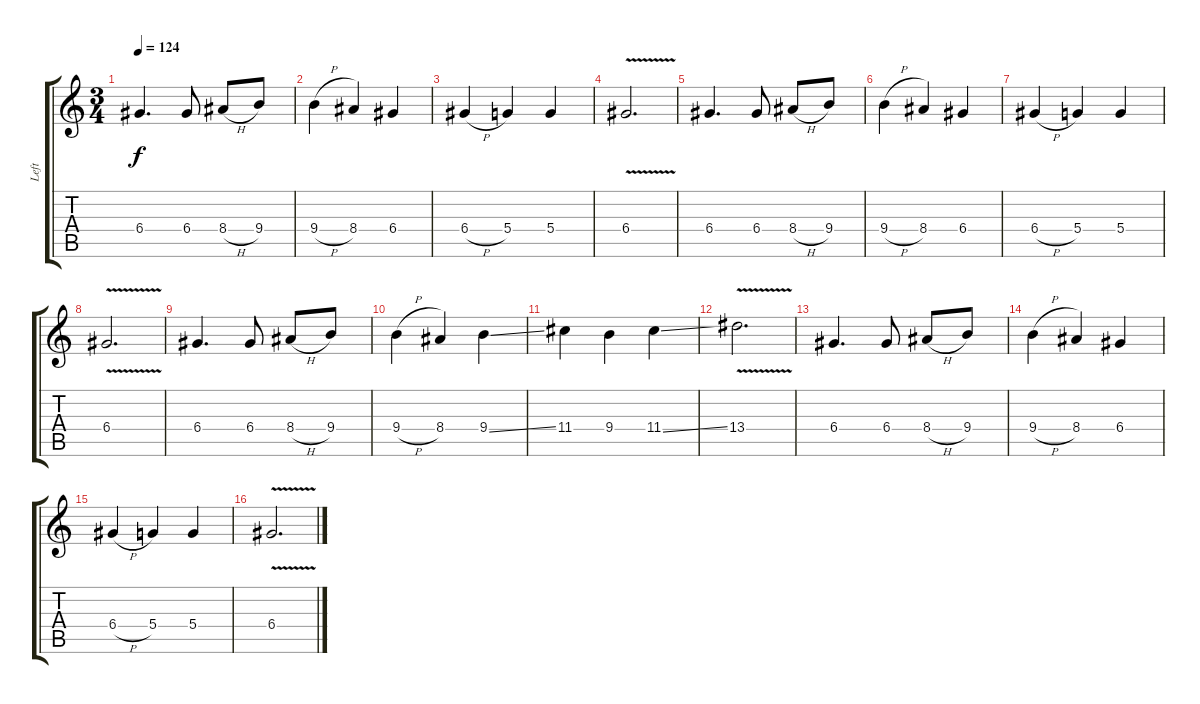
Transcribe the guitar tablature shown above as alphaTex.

\track ("Left" "Left") {instrument acousticguitarsteel}
\staff {score tabs}
\tuning (E4 B3 G3 D3 A2 E2) {hide}
\ts (3 4)
\tempo 124
\clef g2
\ks c
6.4.4{d dy f volume 8 instrument acousticguitarsteel} 6.4.8 8.4{h}.8 9.4.8 |
9.4{h}.4 8.4.4 6.4.4 |
6.4{h}.4 5.4.4 5.4.4 |
6.4{v}.2{d} |
6.4.4{d} 6.4.8 8.4{h}.8 9.4.8 |
9.4{h}.4 8.4.4 6.4.4 |
6.4{h}.4 5.4.4 5.4.4 |
6.4{v}.2{d} |
6.4.4{d} 6.4.8 8.4{h}.8 9.4.8 |
9.4{h}.4 8.4.4 9.4{ss}.4 |
11.4.4 9.4.4 11.4{ss}.4 |
13.4{v}.2{d} |
6.4.4{d} 6.4.8 8.4{h}.8 9.4.8 |
9.4{h}.4 8.4.4 6.4.4 |
6.4{h}.4 5.4.4 5.4.4 |
6.4{v}.2{d}
